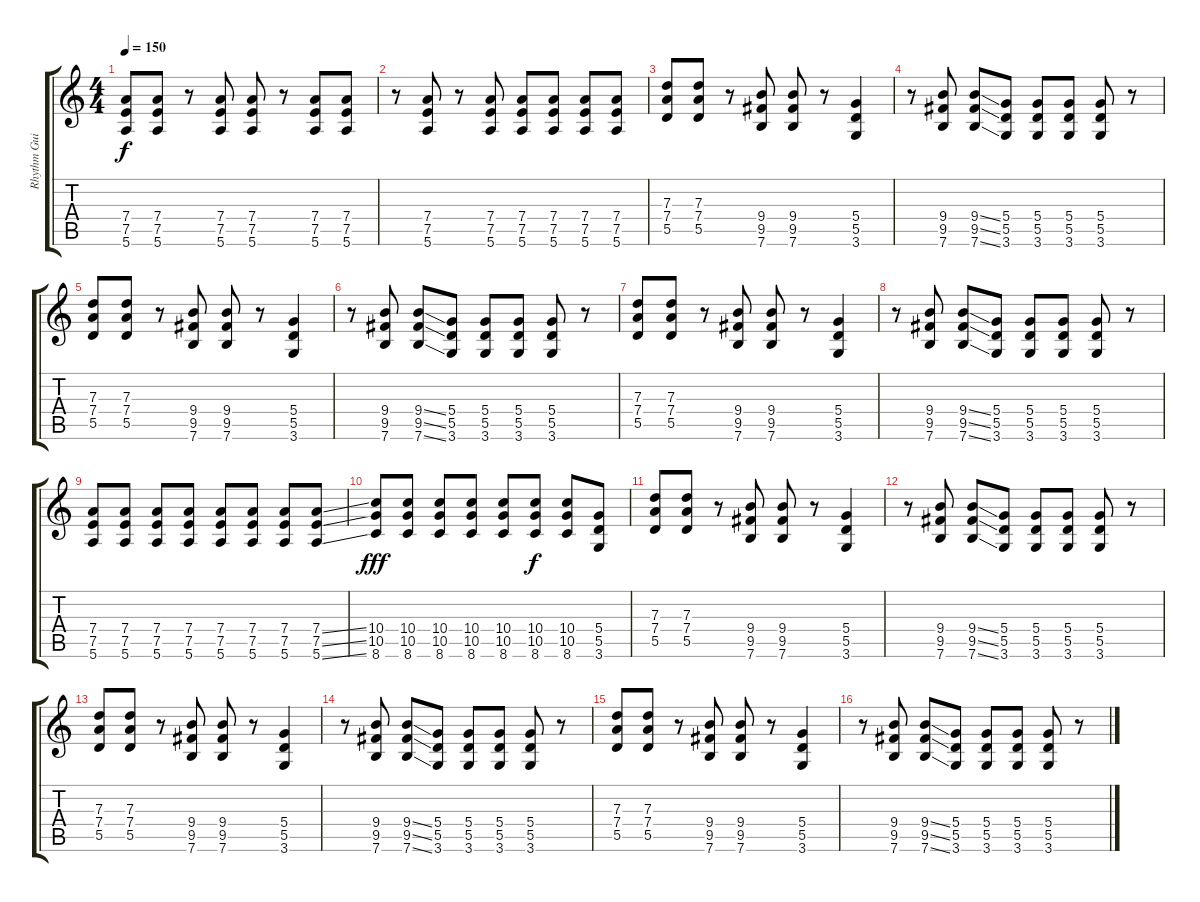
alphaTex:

\track ("Rhythm Guitar " "Rhythm Gui") {instrument overdrivenguitar}
\staff {score tabs}
\tuning (E4 B3 G3 D3 A2 E2) {hide}
\ts (4 4)
\tempo 150
\clef g2
\ks c
(7.4 7.5 5.6).8{dy f} (7.4 7.5 5.6).8 r.8 (7.4 7.5 5.6).8 (7.4 7.5 5.6).8 r.8 (7.4 7.5 5.6).8 (7.4 7.5 5.6).8 |
r.8 (7.4 7.5 5.6).8 r.8 (7.4 7.5 5.6).8 (7.4 7.5 5.6).8 (7.4 7.5 5.6).8 (7.4 7.5 5.6).8 (7.4 7.5 5.6).8 |
(7.3 7.4 5.5).8 (7.3 7.4 5.5).8 r.8 (9.4 9.5 7.6).8 (9.4 9.5 7.6).8 r.8 (5.4 5.5 3.6).4 |
r.8 (9.4 9.5 7.6).8 (9.4{ss} 9.5{ss} 7.6{ss}).8 (5.4 5.5 3.6).8 (5.4 5.5 3.6).8 (5.4 5.5 3.6).8 (5.4 5.5 3.6).8 r.8 |
(7.3 7.4 5.5).8 (7.3 7.4 5.5).8 r.8 (9.4 9.5 7.6).8 (9.4 9.5 7.6).8 r.8 (5.4 5.5 3.6).4 |
r.8 (9.4 9.5 7.6).8 (9.4{ss} 9.5{ss} 7.6{ss}).8 (5.4 5.5 3.6).8 (5.4 5.5 3.6).8 (5.4 5.5 3.6).8 (5.4 5.5 3.6).8 r.8 |
(7.3 7.4 5.5).8 (7.3 7.4 5.5).8 r.8 (9.4 9.5 7.6).8 (9.4 9.5 7.6).8 r.8 (5.4 5.5 3.6).4 |
r.8 (9.4 9.5 7.6).8 (9.4{ss} 9.5{ss} 7.6{ss}).8 (5.4 5.5 3.6).8 (5.4 5.5 3.6).8 (5.4 5.5 3.6).8 (5.4 5.5 3.6).8 r.8 |
(7.4 7.5 5.6).8 (7.4 7.5 5.6).8 (7.4 7.5 5.6).8 (7.4 7.5 5.6).8 (7.4 7.5 5.6).8 (7.4 7.5 5.6).8 (7.4 7.5 5.6).8 (7.4{ss} 7.5{ss} 5.6{ss}).8 |
(10.4 10.5 8.6).8{dy fff} (10.4 10.5 8.6).8 (10.4 10.5 8.6).8 (10.4 10.5 8.6).8 (10.4 10.5 8.6).8 (10.4 10.5 8.6).8{dy f} (10.4 10.5 8.6).8 (5.4 5.5 3.6).8 |
(7.3 7.4 5.5).8 (7.3 7.4 5.5).8 r.8 (9.4 9.5 7.6).8 (9.4 9.5 7.6).8 r.8 (5.4 5.5 3.6).4 |
r.8 (9.4 9.5 7.6).8 (9.4{ss} 9.5{ss} 7.6{ss}).8 (5.4 5.5 3.6).8 (5.4 5.5 3.6).8 (5.4 5.5 3.6).8 (5.4 5.5 3.6).8 r.8 |
(7.3 7.4 5.5).8 (7.3 7.4 5.5).8 r.8 (9.4 9.5 7.6).8 (9.4 9.5 7.6).8 r.8 (5.4 5.5 3.6).4 |
r.8 (9.4 9.5 7.6).8 (9.4{ss} 9.5{ss} 7.6{ss}).8 (5.4 5.5 3.6).8 (5.4 5.5 3.6).8 (5.4 5.5 3.6).8 (5.4 5.5 3.6).8 r.8 |
(7.3 7.4 5.5).8 (7.3 7.4 5.5).8 r.8 (9.4 9.5 7.6).8 (9.4 9.5 7.6).8 r.8 (5.4 5.5 3.6).4 |
r.8 (9.4 9.5 7.6).8 (9.4{ss} 9.5{ss} 7.6{ss}).8 (5.4 5.5 3.6).8 (5.4 5.5 3.6).8 (5.4 5.5 3.6).8 (5.4 5.5 3.6).8 r.8
